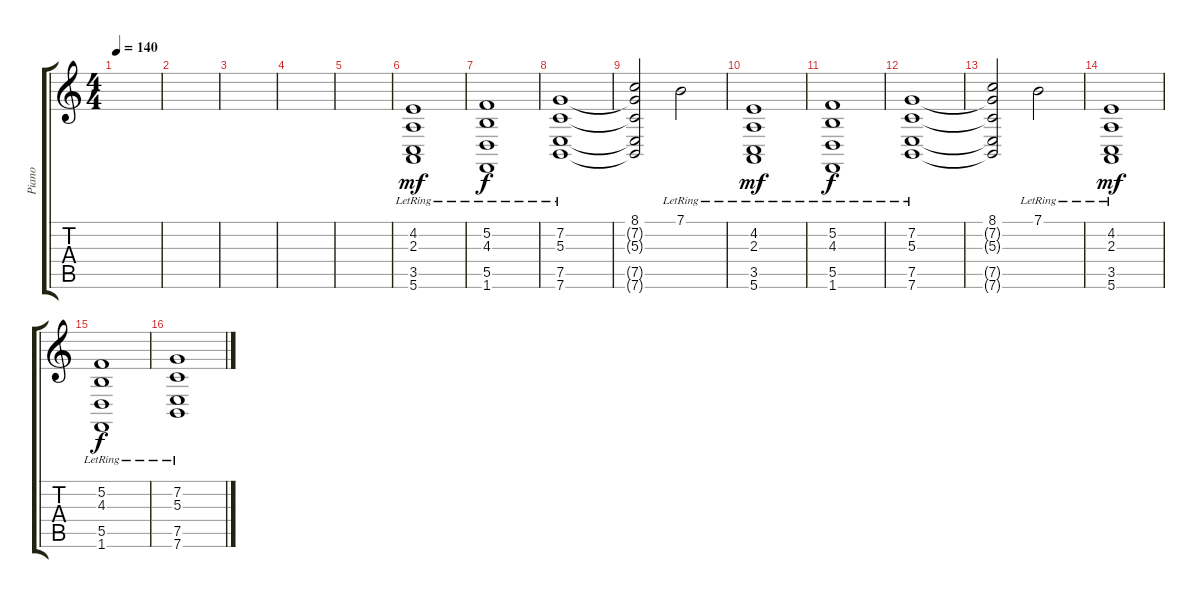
\track ("Piano" "Piano") {instrument acousticgrandpiano}
\staff {score tabs}
\tuning (E4 C4 G3 D3 A2 E2) {hide}
\ts (4 4)
\tempo 140
\clef g2
\ks c
|
|
|
|
|
(4.2{lr} 2.3{lr} 3.5{lr} 5.6{lr}).1{dy mf} |
(5.2{lr} 4.3{lr} 5.5{lr} 1.6{lr}).1{dy f} |
(7.2{lr} 5.3{lr} 7.5{lr} 7.6{lr}).1 |
(8.1 7.2{t} 5.3{t} 7.5{t} 7.6{t}).2 7.1{lr}.2 |
(4.2{lr} 2.3{lr} 3.5{lr} 5.6{lr}).1{dy mf} |
(5.2{lr} 4.3{lr} 5.5{lr} 1.6{lr}).1{dy f} |
(7.2{lr} 5.3{lr} 7.5{lr} 7.6{lr}).1 |
(8.1 7.2{t} 5.3{t} 7.5{t} 7.6{t}).2 7.1{lr}.2 |
(4.2{lr} 2.3{lr} 3.5{lr} 5.6{lr}).1{dy mf} |
(5.2{lr} 4.3{lr} 5.5{lr} 1.6{lr}).1{dy f} |
(7.2{lr} 5.3{lr} 7.5{lr} 7.6{lr}).1
